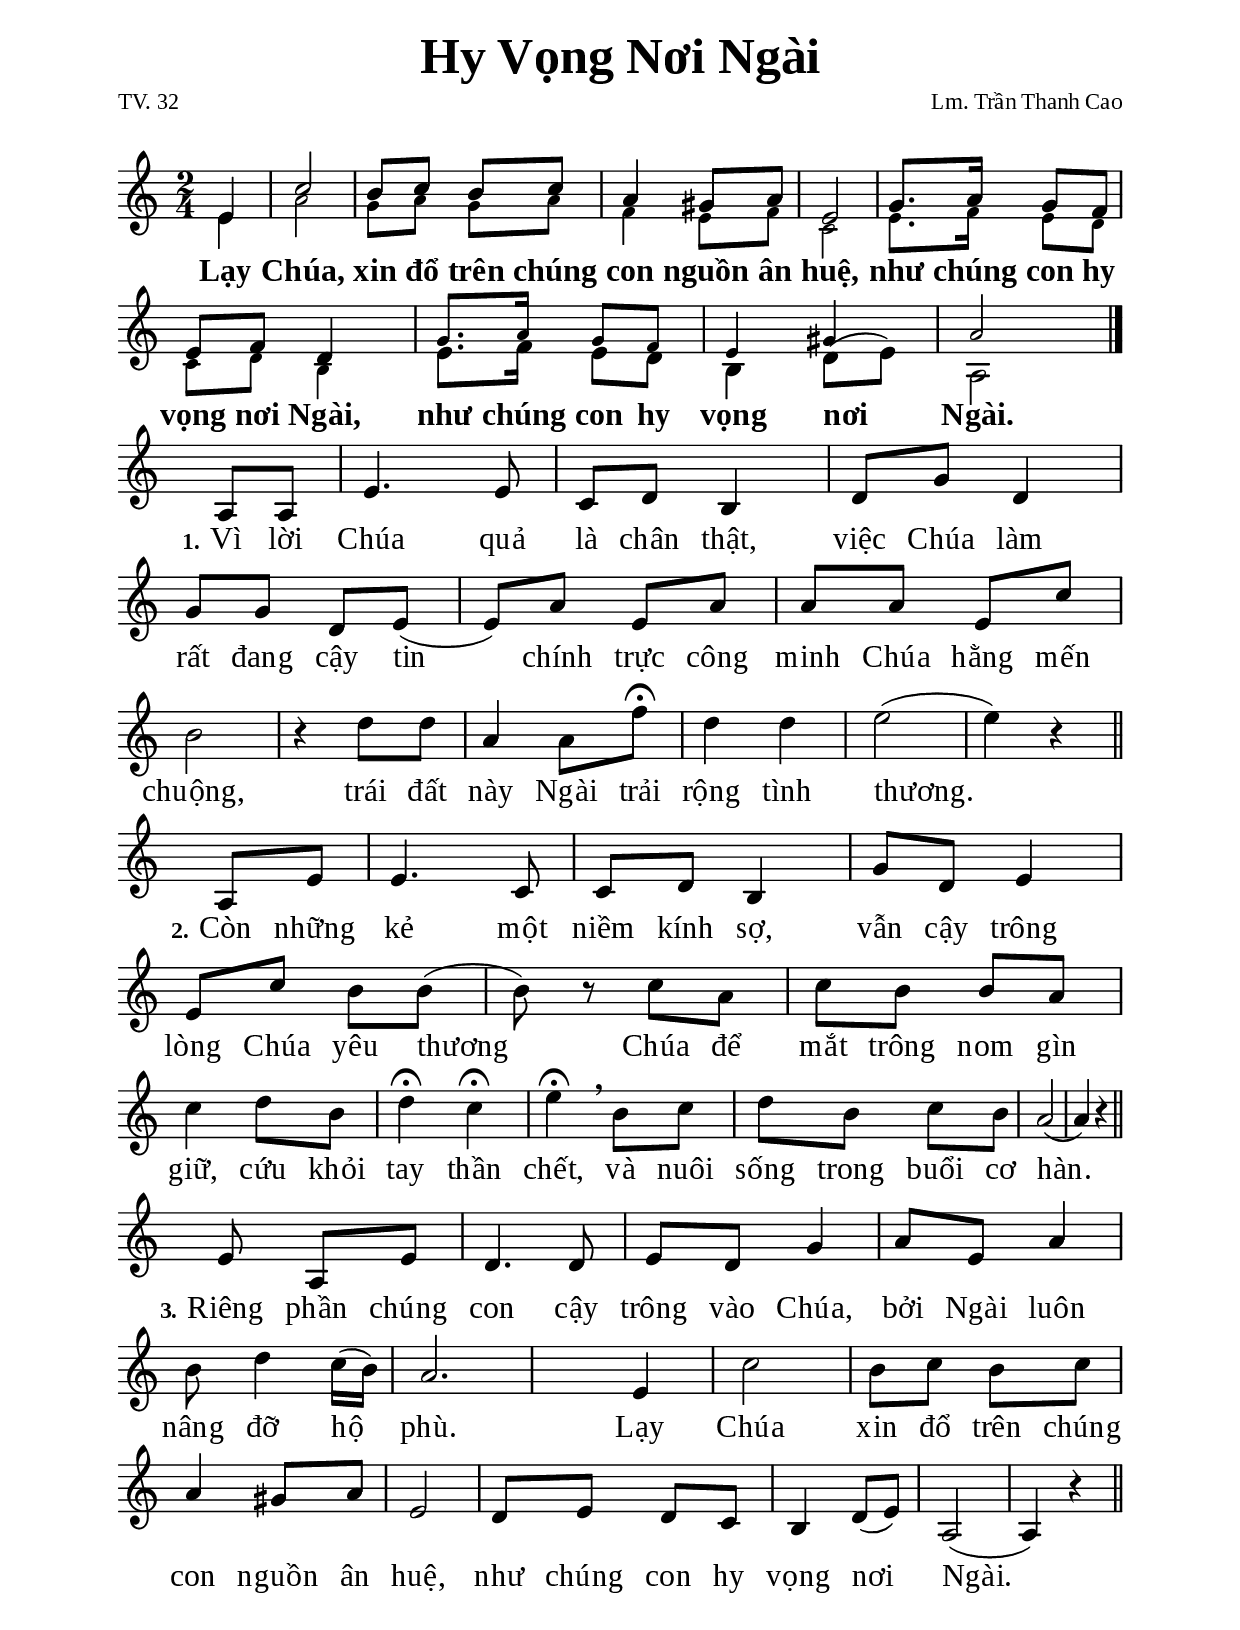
% Cài đặt chung
\version "2.20.0"
\include "english.ly"

\header {
  title = \markup { \fontsize #3 "Hy Vọng Nơi Ngài" }
  poet = "TV. 32"
  composer = "Lm. Trần Thanh Cao"
  arranger = " "
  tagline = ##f
}

\paper {
  #(set-paper-size "a4")
  top-margin = 15\mm
  bottom-margin = 15\mm
  left-margin = 20\mm
  right-margin = 20\mm
  indent = #0
  #(define fonts
    (make-pango-font-tree
      "Liberation Serif"
      "Liberation Serif"
      "Liberation Serif"
      (/ 20 20)))
  page-count = #1
}

% Nhạc điệp khúc
nhacDiepKhucSop = \relative c' {
  \stemUp
  \partial 4 e4 |
  c'2 |
  b8 c b c |
  a4 gs8 a |
  e2 |
  g8. a16 g8 f |
  e f d4 |
  \stemDown
  e8. f16 e8 d |
  b4 d8 ^(e) 
  a,2 \bar "|."
}

nhacDiepKhucBas = \relative c' {
  \stemDown
  \partial 4 e4 |
  a2 |
  g8 a g a |
  f4 e8 f |
  c2 |
  e8. f16 e8 d |
  c d b4 |
  \stemUp
  g'8. a16 g8 f |
  e4 gs |
  a2
}

% Nhạc phiên khúc
nhacPhienKhucMot = \relative c' {
  \partial 4 a8 a |
  e'4. e8 c d b4 |
  d8 g d4 g8 g d e ( |
  e) a e a a a e c' |
  b2 r4 d8 d |
  a4 a8 f' \fermata d4 d |
  e2 (e4) r \bar "||"
}

nhacPhienKhucHai = \relative c' {
  \partial 4 a8 e' |
  e4. c8 c d b4 |
  g'8 d e4 e8 c' b b ( |
  b) r c a c b b a |
  c4 d8 b d4 \fermata c \fermata |
  e \fermata \breathe b8 c d b c b |
  a2 (a4) r \bar "||"
}

nhacPhienKhucBa = \relative c' {
  \partial 4. e8 a, e' |
  d4. d8 e d g4 |
  a8 e a4 b8 d4 c16 (b) |
  a2. e4 |
  c'2 b8 c b c |
  a4 gs8 a e2 |
  d8 e d c b4 d8 (e) |
  a,2 (a4) r \bar "||"
}

% Lời điệp khúc
loiDiepKhuc = \lyricmode {
  Lạy Chúa, xin đổ trên chúng con nguồn ân huệ,
  như chúng con hy vọng nơi Ngài,
  như chúng con hy vọng nơi Ngài.
}

% Lời phiên khúc
loiPhienKhucMot = \lyricmode {
  \set stanza = #"1."
  Vì lời Chúa quả là chân thật,
  việc Chúa làm rất đang cậy tin
  chính trực công minh Chúa hằng mến chuộng,
  trái đất này Ngài trải rộng tình thương.
}

loiPhienKhucHai = \lyricmode {
  \set stanza = #"2."
  Còn những kẻ một niềm kính sợ,
  vẫn cậy trông lòng Chúa yêu thương
  Chúa để mắt trông nom gìn giữ,
  cứu khỏi tay thần chết,
  và nuôi sống trong buổi cơ hàn.
}

loiPhienKhucBa = \lyricmode {
  \set stanza = #"3."
  Riêng phần chúng con cậy trông vào Chúa,
  bởi Ngài luôn nâng đỡ hộ phù.
  Lạy Chúa xin đổ trên chúng con nguồn ân huệ,
  như chúng con hy vọng nơi Ngài.
}


% Dàn trang
\score {
  \new ChoirStaff <<
    \new Staff = diepKhuc \with {
        \consists "Merge_rests_engraver"
        \magnifyStaff #(magstep +1)
      }
      <<
      \new Voice = beSop {
        \voiceOne \key c \major \time 2/4 \nhacDiepKhucSop
      }
      \new Voice = beBas {
        \override NoteHead.font-size = #-2
        \voiceTwo \key c \major \time 2/4 \nhacDiepKhucBas
      }
    >>
    \new Lyrics \lyricsto beSop \loiDiepKhuc
  >>
  \layout {
    \override Lyrics.LyricText.font-series = #'bold
    \override Lyrics.LyricText.font-size = #+3
    \override Lyrics.LyricSpace.minimum-distance = #0.8
    \override Score.BarNumber.break-visibility = ##(#f #f #f)
  }
}

\score {
  \new ChoirStaff <<
    \new Staff = phienKhuc \with {
        \magnifyStaff #(magstep +1)
      }
      <<
      \new Voice = beSop {
        \key c \major \time 2/4 \nhacPhienKhucMot
      }
    >>
    \new Lyrics \lyricsto beSop \loiPhienKhucMot
  >>
  \layout {
    \override Staff.TimeSignature.transparent = ##t
    \override Lyrics.LyricText.font-size = #+3
    \override Lyrics.LyricSpace.minimum-distance = #2.0
    \override Score.BarNumber.break-visibility = ##(#f #f #f)
  }
}

\score {
  \new ChoirStaff <<
    \new Staff = phienKhuc \with {
        \magnifyStaff #(magstep +1)
      }
      <<
      \new Voice = beSop {
        \key c \major \time 2/4 \nhacPhienKhucHai
      }
    >>
    \new Lyrics \lyricsto beSop \loiPhienKhucHai
  >>
  \layout {
    \override Staff.TimeSignature.transparent = ##t
    \override Lyrics.LyricText.font-size = #+3
    \override Lyrics.LyricSpace.minimum-distance = #2.0
    \override Score.BarNumber.break-visibility = ##(#f #f #f)
  }
}

\score {
  \new ChoirStaff <<
    \new Staff = phienKhuc \with {
        \magnifyStaff #(magstep +1)
      }
      <<
      \new Voice = beSop {
        \key c \major \time 2/4 \nhacPhienKhucBa
      }
    >>
    \new Lyrics \lyricsto beSop \loiPhienKhucBa
  >>
  \layout {
    \override Staff.TimeSignature.transparent = ##t
    \override Lyrics.LyricText.font-size = #+3
    \override Lyrics.LyricSpace.minimum-distance = #2.0
    \override Score.BarNumber.break-visibility = ##(#f #f #f)
  }
}
